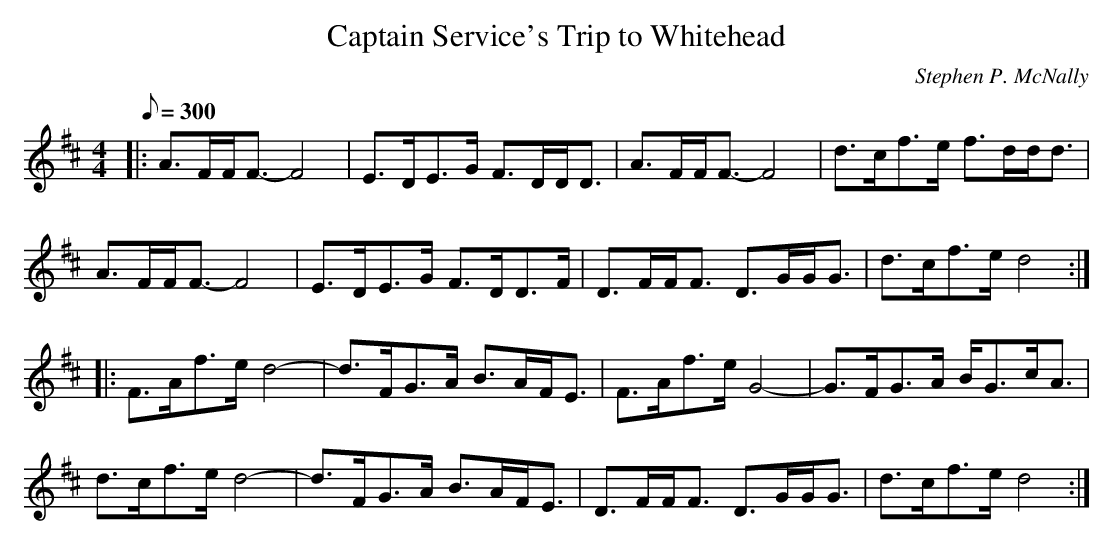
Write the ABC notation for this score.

X:1
T:Captain Service's Trip to Whitehead
M:4/4
L:1/8
Q:300
C:Stephen P. McNally
K:D
|:A>FF<F-F4|E>DE>G F>DD<D|A>FF<F-F4|d>cf>e f>dd<d|
A>FF<F-F4|E>DE>G F>DD>F|D>FF<F D>GG<G|d>cf>e d4:|
|:F>Af>e d4-|d>FG>A B>AF<E|F>Af>e G4-|G>FG>A B<Gc<A|
d>cf>e d4-|d>FG>A B>AF<E|D>FF<F D>GG<G|d>cf>e d4:|
